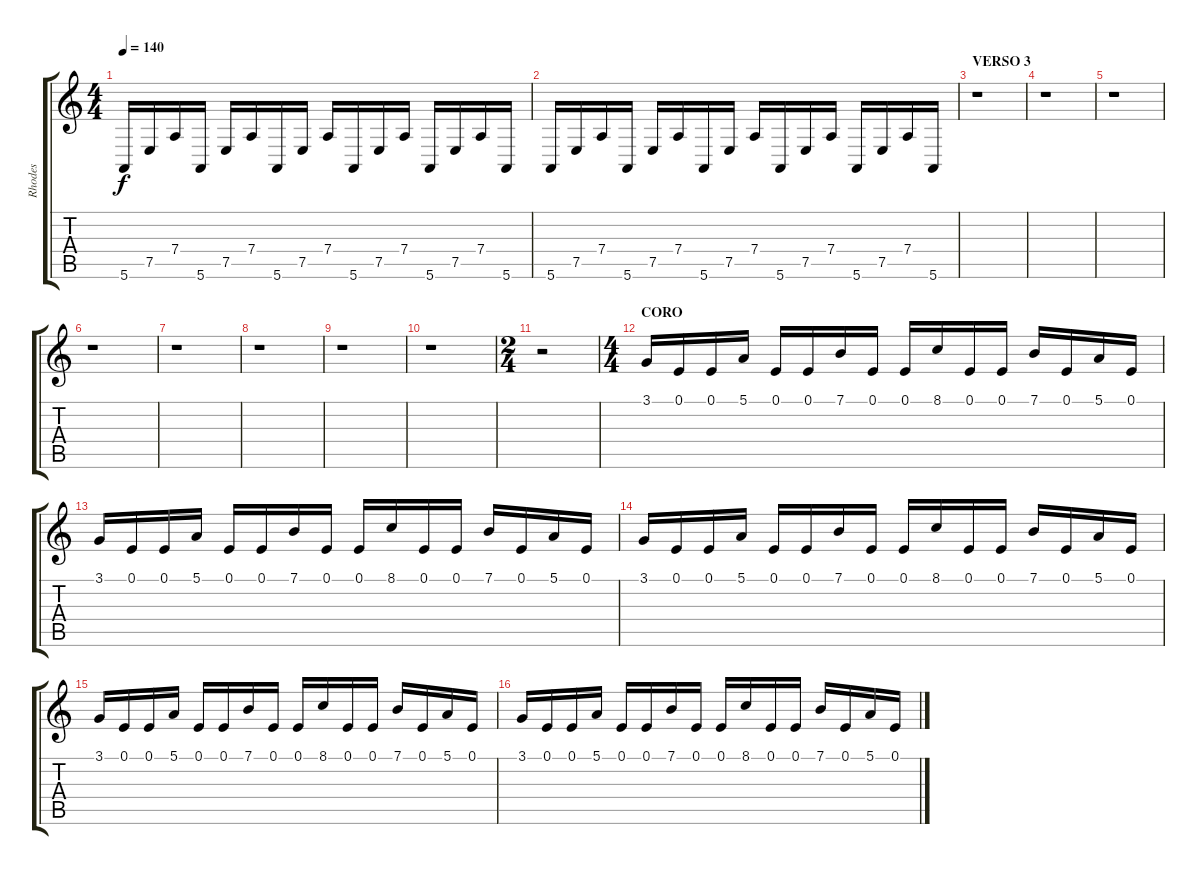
\track ("Rhodes" "Rhodes") {instrument electricpiano1}
\staff {score tabs}
\tuning (E4 B3 G3 D3 A2 E2) {hide}
\ts (4 4)
\tempo 140
\clef g2
\ks c
5.6.16{dy f} 7.5.16 7.4.16 5.6.16 7.5.16 7.4.16 5.6.16 7.5.16 7.4.16 5.6.16 7.5.16 7.4.16 5.6.16 7.5.16 7.4.16 5.6.16 |
5.6.16 7.5.16 7.4.16 5.6.16 7.5.16 7.4.16 5.6.16 7.5.16 7.4.16 5.6.16 7.5.16 7.4.16 5.6.16 7.5.16 7.4.16 5.6.16 |
\section ("" "VERSO 3")
r.1 |
r.1 |
r.1 |
r.1 |
r.1 |
r.1 |
r.1 |
r.1 |
\ts (2 4)
r.2 |
\ts (4 4)
\section ("" "CORO")
3.1.16 0.1.16 0.1.16 5.1.16 0.1.16 0.1.16 7.1.16 0.1.16 0.1.16 8.1.16 0.1.16 0.1.16 7.1.16 0.1.16 5.1.16 0.1.16 |
3.1.16 0.1.16 0.1.16 5.1.16 0.1.16 0.1.16 7.1.16 0.1.16 0.1.16 8.1.16 0.1.16 0.1.16 7.1.16 0.1.16 5.1.16 0.1.16 |
3.1.16 0.1.16 0.1.16 5.1.16 0.1.16 0.1.16 7.1.16 0.1.16 0.1.16 8.1.16 0.1.16 0.1.16 7.1.16 0.1.16 5.1.16 0.1.16 |
3.1.16 0.1.16 0.1.16 5.1.16 0.1.16 0.1.16 7.1.16 0.1.16 0.1.16 8.1.16 0.1.16 0.1.16 7.1.16 0.1.16 5.1.16 0.1.16 |
3.1.16 0.1.16 0.1.16 5.1.16 0.1.16 0.1.16 7.1.16 0.1.16 0.1.16 8.1.16 0.1.16 0.1.16 7.1.16 0.1.16 5.1.16 0.1.16
